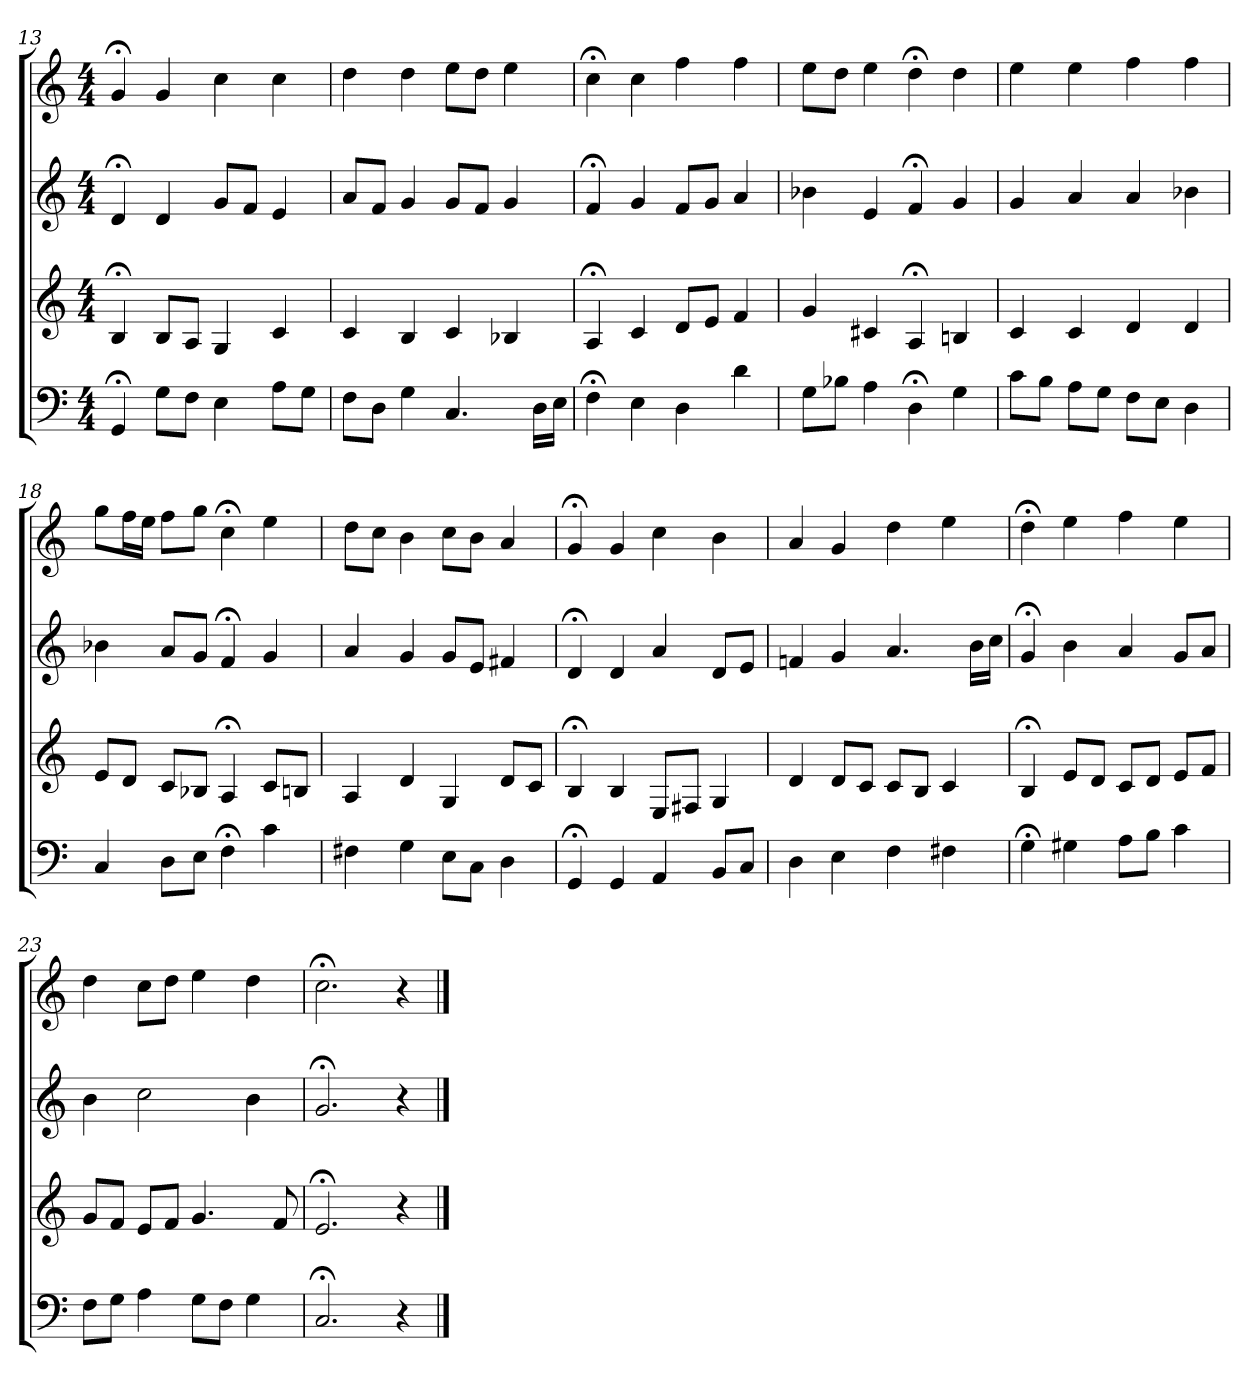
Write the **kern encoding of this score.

**kern	**kern	**kern	**kern
*part4	*part3	*part2	*part1
*staff4	*staff3	*staff2	*staff1
*clefF4	*clefG2	*clefG2	*clefG2
*M4/4	*M4/4	*M4/4	*M4/4
=13	=13	=13	=13
4GG;<	4B;<	4d;<	4g;<
8G\L	8B/L	4d	4g
8F\J	8A/J	.	.
4E	4G	8g/L	4cc
.	.	8f/J	.
8A\L	4c	4e	4cc
8G\J	.	.	.
=14	=14	=14	=14
8F\L	4c	8a/L	4dd
8D\J	.	8f/J	.
4G	4B	4g	4dd
4.C	4c	8g/L	8ee\L
.	.	8f/J	8dd\J
.	4B-X	4g	4ee
16D\LL	.	.	.
16E\JJ	.	.	.
=15	=15	=15	=15
4F;<	4A;<	4f;<	4cc;<
4E	4c	4g	4cc
4D	8d/L	8f/L	4ff
.	8e/J	8g/J	.
4d	4f	4a	4ff
=16	=16	=16	=16
8G\L	4g	4b-X	8ee\L
8B-X\J	.	.	8dd\J
4A	4c#X	4e	4ee
4D;<	4A;<	4f;<	4dd;<
4G	4Bn	4g	4dd
=17	=17	=17	=17
8c\L	4c	4g	4ee
8B\J	.	.	.
8A\L	4c	4a	4ee
8G\J	.	.	.
8F\L	4d	4a	4ff
8E\J	.	.	.
4D	4d	4b-X	4ff
=18	=18	=18	=18
4C	8e/L	4b-X	8gg\L
.	8d/J	.	16ff\L
.	.	.	16ee\JJ
8D\L	8c/L	8a/L	8ff\L
8E\J	8B-X/J	8g/J	8gg\J
4F;<	4A;<	4f;<	4cc;<
4c	8c/L	4g	4ee
.	8Bn/J	.	.
=19	=19	=19	=19
4F#X	4A	4a	8dd\L
.	.	.	8cc\J
4G	4d	4g	4b
8E\L	4G	8g/L	8cc\L
8C\J	.	8e/J	8b\J
4D	8d/L	4f#X	4a
.	8c/J	.	.
=20	=20	=20	=20
4GG;<	4B;<	4d;<	4g;<
4GG	4B	4d	4g
4AA	8E/L	4a	4cc
.	8F#X/J	.	.
8BB/L	4G	8d/L	4b
8C/J	.	8e/J	.
=21	=21	=21	=21
4D	4d	4fn	4a
4E	8d/L	4g	4g
.	8c/J	.	.
4F	8c/L	4.a	4dd
.	8B/J	.	.
4F#X	4c	.	4ee
.	.	16b\LL	.
.	.	16cc\JJ	.
=22	=22	=22	=22
4G;<	4B;<	4g;<	4dd;<
4G#X	8e/L	4b	4ee
.	8d/J	.	.
8A\L	8c/L	4a	4ff
8B\J	8d/J	.	.
4c	8e/L	8g/L	4ee
.	8f/J	8a/J	.
=23	=23	=23	=23
8F\L	8g/L	4b	4dd
8G\J	8f/J	.	.
4A	8e/L	2cc	8cc\L
.	8f/J	.	8dd\J
8G\L	4.g	.	4ee
8F\J	.	.	.
4G	.	4b	4dd
.	8f	.	.
=24	=24	=24	=24
2.C;<	2.e;<	2.g;<	2.cc;<
4r	4r	4r	4r
==	==	==	==
*-	*-	*-	*-
